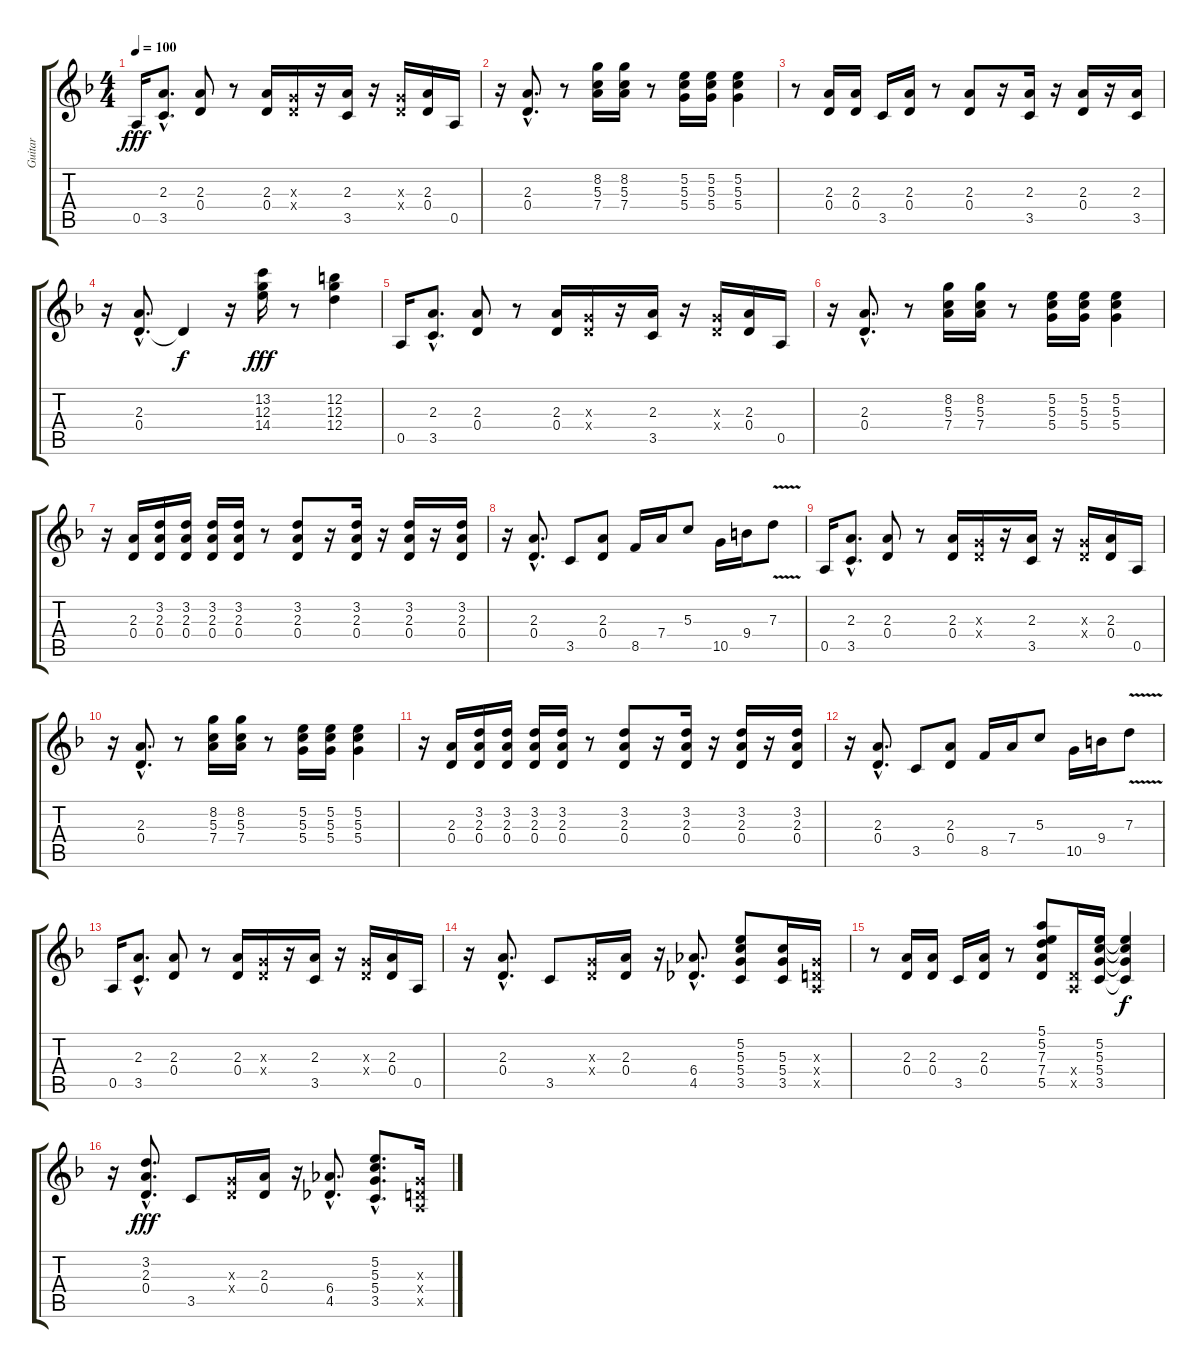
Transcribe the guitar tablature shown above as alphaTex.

\track ("Guitar" "Guitar") {instrument distortionguitar}
\staff {score tabs}
\tuning (E4 B3 G3 D3 A2 E2) {hide}
\ts (4 4)
\tempo 100
\clef g2
\ks f
0.5.16{dy fff} (2.3{hac} 3.5{hac}).8{d} (2.3 0.4).8 r.8 (2.3 0.4).16 (0.3{x} 0.4{x}).16 r.16 (2.3 3.5).16 r.16 (0.3{x} 0.4{x}).16 (2.3 0.4).16 0.5.16 |
r.16 (2.3{hac} 0.4{hac}).8{d} r.8 (8.2 5.3 7.4).16 (8.2 5.3 7.4).16 r.8 (5.2 5.3 5.4).16 (5.2 5.3 5.4).16 (5.2 5.3 5.4).4 |
r.8 (2.3 0.4).16 (2.3 0.4).16 3.5.16 (2.3 0.4).16 r.8 (2.3 0.4).8 r.16 (2.3 3.5).16 r.16 (2.3 0.4).16 r.16 (2.3 3.5).16 |
r.16 (2.3{hac} 0.4{hac}).8{d} 0.4{t}.4{dy f} r.16 (13.2 12.3 14.4).16{dy fff} r.8 (12.2 12.3 12.4).4 |
0.5.16 (2.3{hac} 3.5{hac}).8{d} (2.3 0.4).8 r.8 (2.3 0.4).16 (0.3{x} 0.4{x}).16 r.16 (2.3 3.5).16 r.16 (0.3{x} 0.4{x}).16 (2.3 0.4).16 0.5.16 |
r.16 (2.3{hac} 0.4{hac}).8{d} r.8 (8.2 5.3 7.4).16 (8.2 5.3 7.4).16 r.8 (5.2 5.3 5.4).16 (5.2 5.3 5.4).16 (5.2 5.3 5.4).4 |
r.16 (2.3 0.4).16 (3.2 2.3 0.4).16 (3.2 2.3 0.4).16 (3.2 2.3 0.4).16 (3.2 2.3 0.4).16 r.8 (3.2 2.3 0.4).8 r.16 (3.2 2.3 0.4).16 r.16 (3.2 2.3 0.4).16 r.16 (3.2 2.3 0.4).16 |
r.16 (2.3{hac} 0.4{hac}).8{d} 3.5.8 (2.3 0.4).8 8.5.16 7.4.16 5.3.8 10.5.16 9.4.16 7.3{v}.8 |
0.5.16 (2.3{hac} 3.5{hac}).8{d} (2.3 0.4).8 r.8 (2.3 0.4).16 (0.3{x} 0.4{x}).16 r.16 (2.3 3.5).16 r.16 (0.3{x} 0.4{x}).16 (2.3 0.4).16 0.5.16 |
r.16 (2.3{hac} 0.4{hac}).8{d} r.8 (8.2 5.3 7.4).16 (8.2 5.3 7.4).16 r.8 (5.2 5.3 5.4).16 (5.2 5.3 5.4).16 (5.2 5.3 5.4).4 |
r.16 (2.3 0.4).16 (3.2 2.3 0.4).16 (3.2 2.3 0.4).16 (3.2 2.3 0.4).16 (3.2 2.3 0.4).16 r.8 (3.2 2.3 0.4).8 r.16 (3.2 2.3 0.4).16 r.16 (3.2 2.3 0.4).16 r.16 (3.2 2.3 0.4).16 |
r.16 (2.3{hac} 0.4{hac}).8{d} 3.5.8 (2.3 0.4).8 8.5.16 7.4.16 5.3.8 10.5.16 9.4.16 7.3{v}.8 |
0.5.16 (2.3{hac} 3.5{hac}).8{d} (2.3 0.4).8 r.8 (2.3 0.4).16 (0.3{x} 0.4{x}).16 r.16 (2.3 3.5).16 r.16 (0.3{x} 0.4{x}).16 (2.3 0.4).16 0.5.16 |
r.16 (2.3{hac} 0.4{hac}).8{d} 3.5.8 (0.3{x} 0.4{x}).16 (2.3 0.4).16 r.16 (6.4{hac} 4.5{hac}).8{d} (5.2 5.3 5.4 3.5).8 (5.3 5.4 3.5).16 (0.3{x} 0.4{x} 0.5{x}).16 |
r.8 (2.3 0.4).16 (2.3 0.4).16 3.5.16 (2.3 0.4).16 r.8 (5.1 5.2 7.3 7.4 5.5).8 (0.4{x} 0.5{x}).16 (5.2 5.3 5.4 3.5).16 (5.2{t} 5.3{t} 5.4{t} 3.5{t}).4{dy f} |
r.16 (3.2{hac} 2.3{hac} 0.4{hac}).8{d dy fff} 3.5.8 (0.3{x} 0.4{x}).16 (2.3 0.4).16 r.16 (6.4{hac} 4.5{hac}).8{d} (5.2{hac} 5.3{hac} 5.4{hac} 3.5{hac}).8{d} (0.3{x} 0.4{x} 0.5{x}).16
